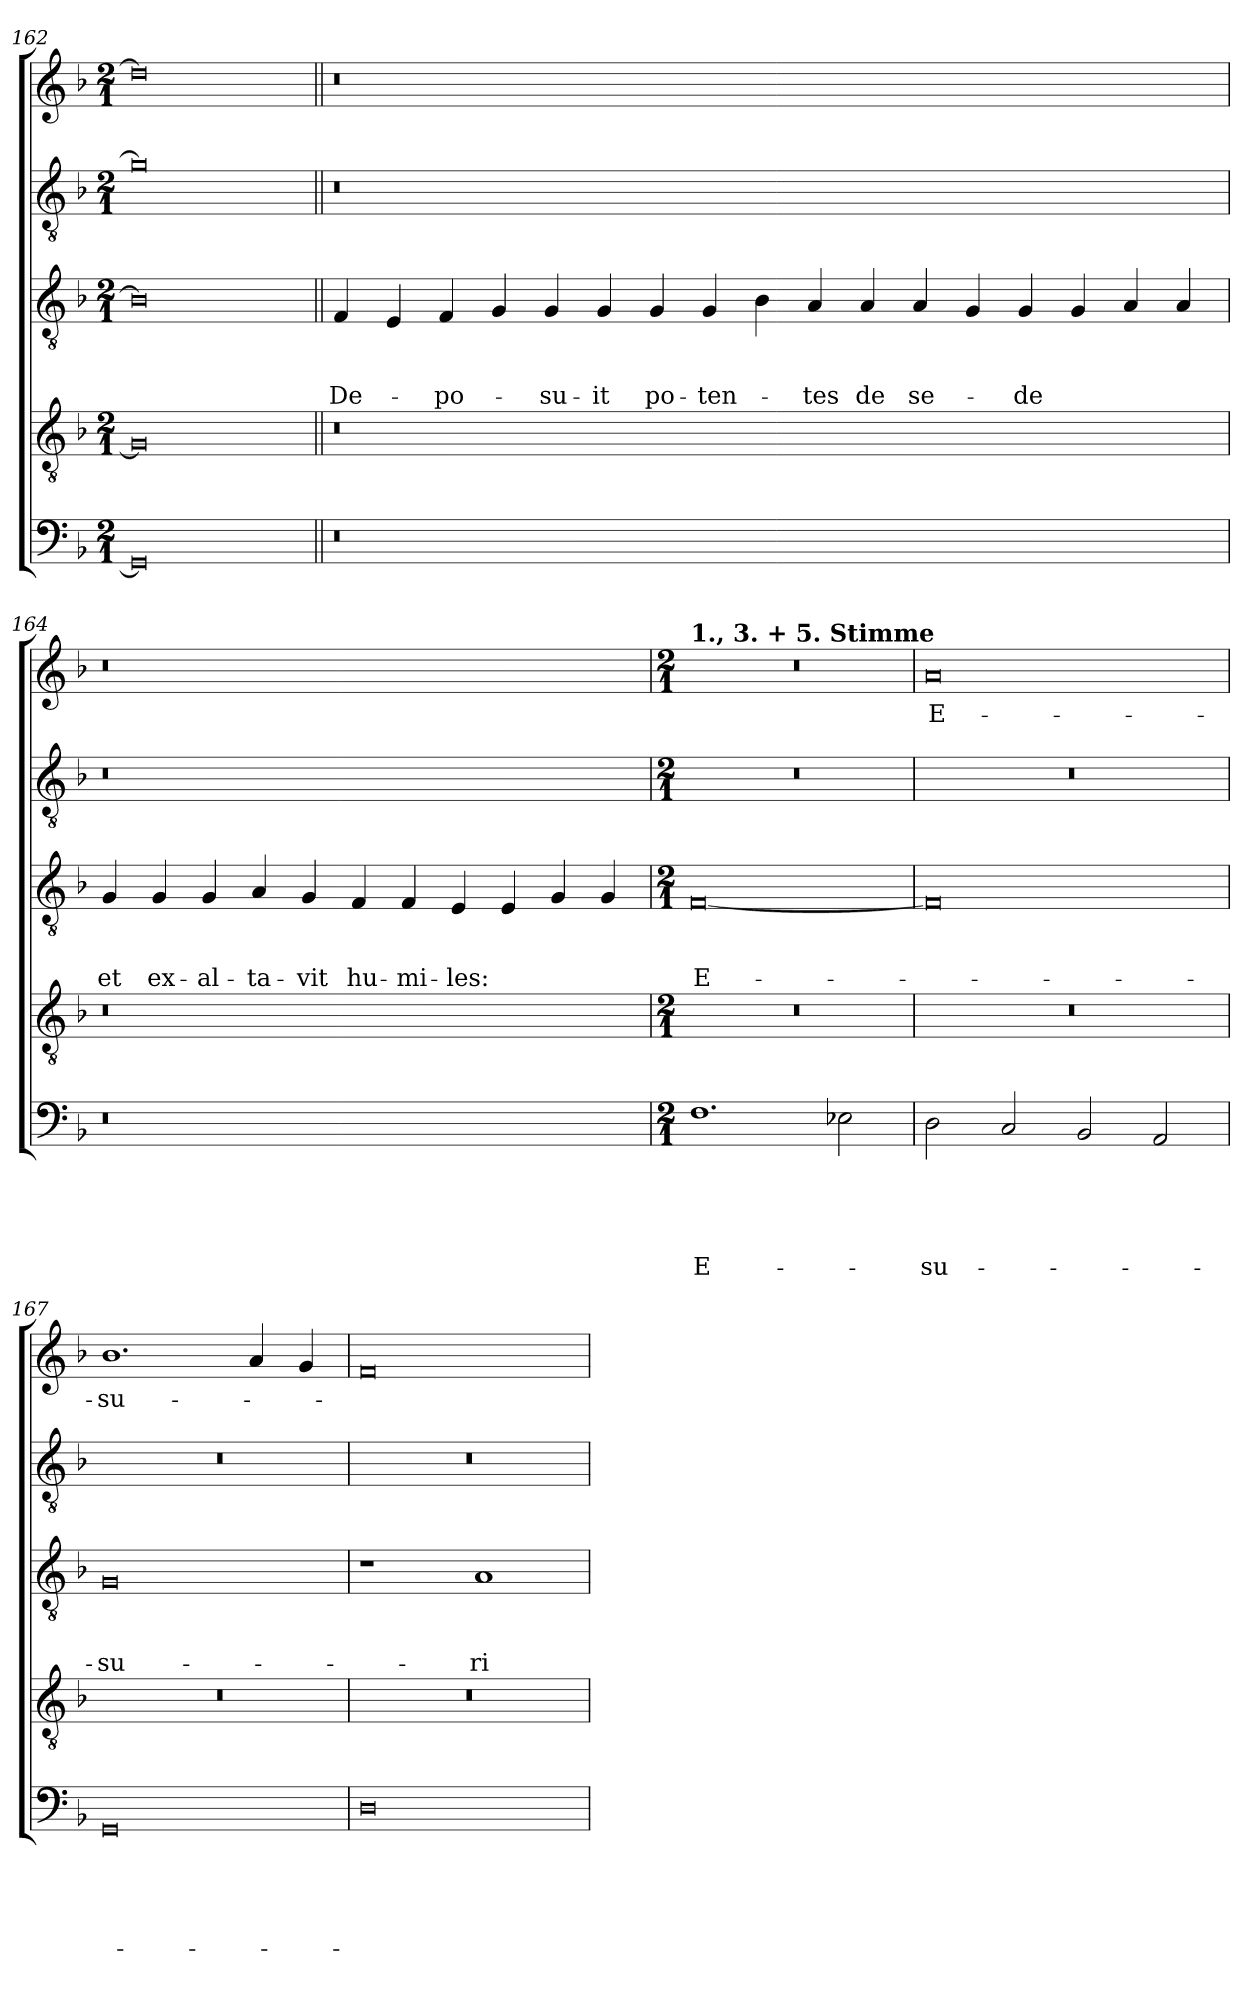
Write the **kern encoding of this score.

**kern	**text	**text	**text	**text	**text	**kern	**kern	**text	**text	**text	**kern	**kern	**text
*part5	*part5	*part5	*part5	*part5	*part5	*part4	*part3	*part3	*part3	*part3	*part2	*part1	*part1
*staff5	*staff5	*staff5	*staff5	*staff5	*staff5	*staff4	*staff3	*staff3	*staff3	*staff3	*staff2	*staff1	*staff1
*clefF4	*	*	*	*	*	*clefGv2	*clefGv2	*	*	*	*clefGv2	*clefG2	*
*k[b-]	*	*	*	*	*	*k[b-]	*k[b-]	*	*	*	*k[b-]	*k[b-]	*
*F:	*	*	*	*	*	*F:	*F:	*	*	*	*F:	*F:	*
*M2/1	*	*	*	*	*	*M2/1	*M2/1	*	*	*	*M2/1	*M2/1	*
=162	=162	=162	=162	=162	=162	=162	=162	=162	=162	=162	=162	=162	=162
0GG]	.	.	.	.	.	0G]	0B]	.	.	.	0g]	0dd]	.
!!LO:LB:g=z
=163||	=163||	=163||	=163||	=163||	=163||	=163||	=163||	=163||	=163||	=163||	=163||	=163||	=163||
!	!	!	!	!	!	!	!LO:N:head=solid	!	!	!LO:LY:b	!	!	!
0r	.	.	.	.	.	0r	4F	.	.	De-	0r	0r	.
!	!	!	!	!	!	!	!LO:N:head=solid	!	!	!	!	!	!
.	.	.	.	.	.	.	4E	.	.	.	.	.	.
!	!	!	!	!	!	!	!LO:N:head=solid	!	!	!LO:LY:b	!	!	!
.	.	.	.	.	.	.	4F	.	.	-po-	.	.	.
!	!	!	!	!	!	!	!LO:N:head=solid	!	!	!	!	!	!
.	.	.	.	.	.	.	4G	.	.	.	.	.	.
!	!	!	!	!	!	!	!LO:N:head=solid	!	!	!LO:LY:b	!	!	!
.	.	.	.	.	.	.	4G	.	.	-su-	.	.	.
!	!	!	!	!	!	!	!LO:N:head=solid	!	!	!LO:LY:b	!	!	!
.	.	.	.	.	.	.	4G	.	.	-it	.	.	.
!	!	!	!	!	!	!	!LO:N:head=solid	!	!	!LO:LY:b	!	!	!
.	.	.	.	.	.	.	4G	.	.	po-	.	.	.
!	!	!	!	!	!	!	!LO:N:head=solid	!	!	!LO:LY:b	!	!	!
.	.	.	.	.	.	.	4G	.	.	-ten-	.	.	.
!	!	!	!	!	!	!	!LO:N:head=solid	!	!	!	!	!	!
0ryy	.	.	.	.	.	0ryy	4B-	.	.	.	0ryy	0ryy	.
!	!	!	!	!	!	!	!LO:N:head=solid	!	!	!LO:LY:b	!	!	!
.	.	.	.	.	.	.	4A	.	.	-tes	.	.	.
!	!	!	!	!	!	!	!LO:N:head=solid	!	!	!LO:LY:b	!	!	!
.	.	.	.	.	.	.	4A	.	.	de	.	.	.
!	!	!	!	!	!	!	!LO:N:head=solid	!	!	!LO:LY:b	!	!	!
.	.	.	.	.	.	.	4A	.	.	se-	.	.	.
!	!	!	!	!	!	!	!LO:N:head=solid	!	!	!	!	!	!
.	.	.	.	.	.	.	4G	.	.	.	.	.	.
!	!	!	!	!	!	!	!LO:N:head=solid	!	!	!LO:LY:b	!	!	!
.	.	.	.	.	.	.	4G	.	.	-de	.	.	.
!	!	!	!	!	!	!	!LO:N:head=solid	!	!	!	!	!	!
.	.	.	.	.	.	.	4G	.	.	.	.	.	.
!	!	!	!	!	!	!	!LO:N:head=solid	!	!	!	!	!	!
.	.	.	.	.	.	.	4A	.	.	.	.	.	.
!	!	!	!	!	!	!	!LO:N:head=solid	!	!	!	!	!	!
4ryy	.	.	.	.	.	4ryy	4A	.	.	.	4ryy	4ryy	.
=164	=164	=164	=164	=164	=164	=164	=164	=164	=164	=164	=164	=164	=164
!	!	!	!	!	!	!	!LO:N:head=solid	!	!	!LO:LY:b	!	!	!
0r	.	.	.	.	.	0r	4G	.	.	et	0r	0r	.
!	!	!	!	!	!	!	!LO:N:head=solid	!	!	!LO:LY:b	!	!	!
.	.	.	.	.	.	.	4G	.	.	ex-	.	.	.
!	!	!	!	!	!	!	!LO:N:head=solid	!	!	!LO:LY:b	!	!	!
.	.	.	.	.	.	.	4G	.	.	-al-	.	.	.
!	!	!	!	!	!	!	!LO:N:head=solid	!	!	!LO:LY:b	!	!	!
.	.	.	.	.	.	.	4A	.	.	-ta-	.	.	.
!	!	!	!	!	!	!	!LO:N:head=solid	!	!	!LO:LY:b	!	!	!
.	.	.	.	.	.	.	4G	.	.	-vit	.	.	.
!	!	!	!	!	!	!	!LO:N:head=solid	!	!	!LO:LY:b	!	!	!
.	.	.	.	.	.	.	4F	.	.	hu-	.	.	.
!	!	!	!	!	!	!	!LO:N:head=solid	!	!	!LO:LY:b	!	!	!
.	.	.	.	.	.	.	4F	.	.	-mi-	.	.	.
!	!	!	!	!	!	!	!LO:N:head=solid	!	!	!LO:LY:b	!	!	!
.	.	.	.	.	.	.	4E	.	.	-les:	.	.	.
!	!	!	!	!	!	!	!LO:N:head=solid	!	!	!	!	!	!
2.ryy	.	.	.	.	.	2.ryy	4E	.	.	.	2.ryy	2.ryy	.
!	!	!	!	!	!	!	!LO:N:head=solid	!	!	!	!	!	!
.	.	.	.	.	.	.	4G	.	.	.	.	.	.
!	!	!	!	!	!	!	!LO:N:head=solid	!	!	!	!	!	!
.	.	.	.	.	.	.	4G	.	.	.	.	.	.
!!LO:LB:g=z
=165	=165	=165	=165	=165	=165	=165	=165	=165	=165	=165	=165	=165	=165
*M2/1	*	*	*	*	*	*M2/1	*M2/1	*	*	*	*M2/1	*M2/1	*
!	!	!	!	!	!	!	!	!	!	!	!	!LO:TX:a:B:t=1., 3. + 5. Stimme	!
!	!	!	!	!	!LO:LY:b	!	!	!	!	!LO:LY:b	!	!	!
1.F	.	.	.	.	E-	0r	[0F	.	.	E-	0r	0r	.
2E-X\	.	.	.	.	.	.	.	.	.	.	.	.	.
=166	=166	=166	=166	=166	=166	=166	=166	=166	=166	=166	=166	=166	=166
!	!	!	!	!	!LO:LY:b	!	!	!	!	!	!	!	!LO:LY:b
2D\	.	.	.	.	-su-	0r	0F]	.	.	.	0r	0a	E-
2C/	.	.	.	.	.	.	.	.	.	.	.	.	.
2BB-/	.	.	.	.	.	.	.	.	.	.	.	.	.
2AA/	.	.	.	.	.	.	.	.	.	.	.	.	.
=167	=167	=167	=167	=167	=167	=167	=167	=167	=167	=167	=167	=167	=167
!	!	!	!	!	!	!	!	!	!	!LO:LY:b	!	!	!LO:LY:b
0GG	.	.	.	.	.	0r	0G	.	.	-su-	0r	1.b-	-su-
.	.	.	.	.	.	.	.	.	.	.	.	4a/	.
.	.	.	.	.	.	.	.	.	.	.	.	4g/	.
=168	=168	=168	=168	=168	=168	=168	=168	=168	=168	=168	=168	=168	=168
0D	.	.	.	.	.	0r	1r	.	.	.	0r	0f	.
!	!	!	!	!	!	!	!	!	!	!LO:LY:b	!	!	!
.	.	.	.	.	.	.	1A	.	.	-ri-	.	.	.
=	=	=	=	=	=	=	=	=	=	=	=	=	=
*-	*-	*-	*-	*-	*-	*-	*-	*-	*-	*-	*-	*-	*-
